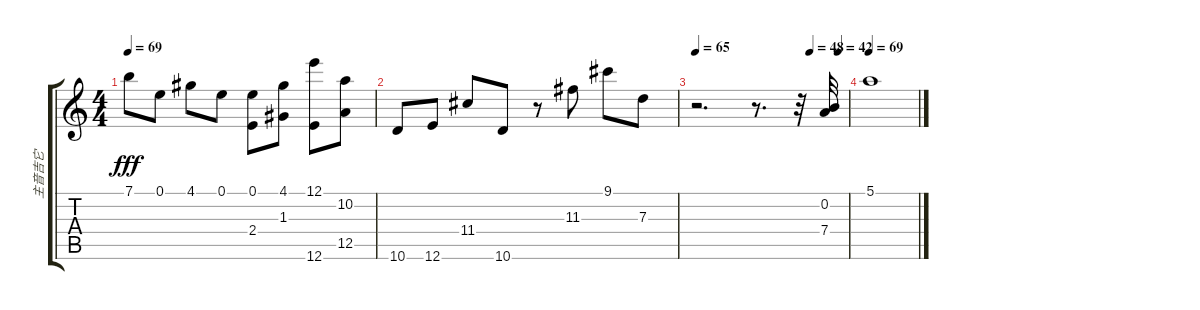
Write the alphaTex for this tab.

\track ("主音吉它" "主音吉它") {instrument electricbassfinger}
\staff {score tabs}
\tuning (E4 B3 G3 D3 A2 E2) {hide}
\ts (4 4)
\tempo 69
\clef g2
\ks c
7.1.8{dy fff} 0.1.8 4.1.8 0.1.8 (0.1 2.4).8 (4.1 1.3).8 (12.1 12.6).8 (10.2 12.5).8 |
10.6.8 12.6.8 11.4.8 10.6.8 r.8 11.3.8 9.1.8 7.3.8 |
\tempo 65
\tempo (48 0.75)
\tempo (42 0.9375)
r.2{d} r.8{d} r.32 (0.2 7.4).32 |
\tempo 69
5.1.1
